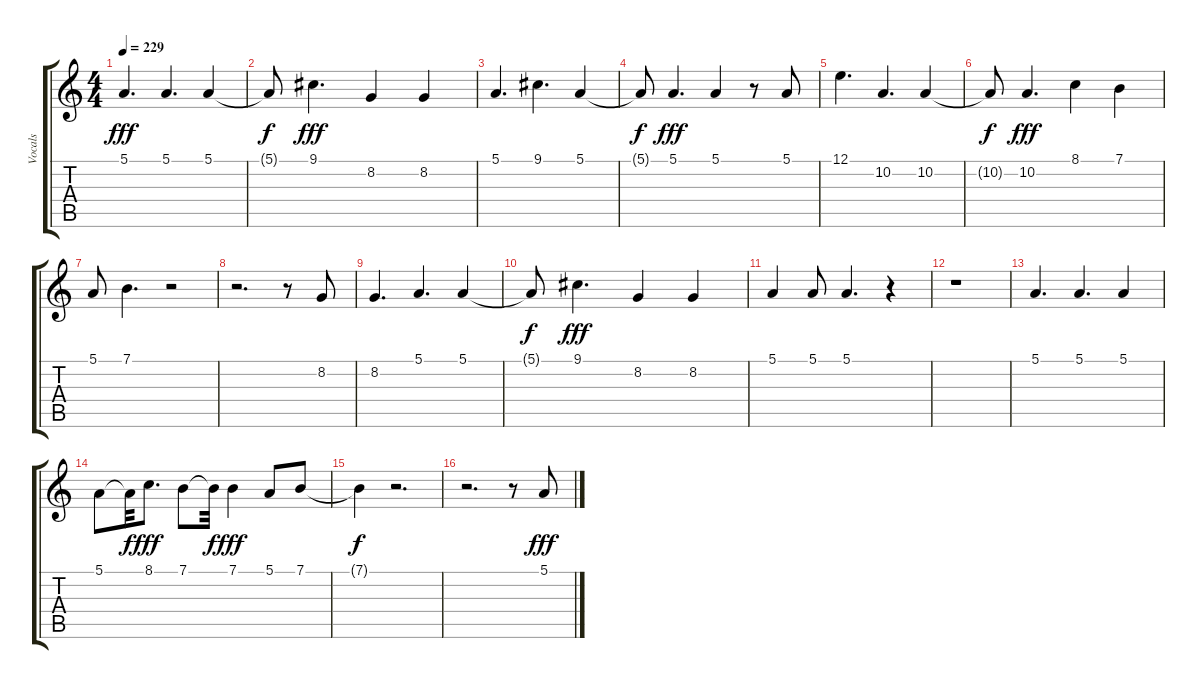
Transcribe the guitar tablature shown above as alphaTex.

\track ("Vocals" "Vocals") {instrument pad3polysynth}
\staff {score tabs}
\tuning (E4 B3 G3 D3 A2 E2) {hide}
\ts (4 4)
\tempo 229
\clef g2
\ks c
5.1.4{d dy fff} 5.1.4{d} 5.1.4 |
5.1{t}.8{dy f} 9.1.4{d dy fff} 8.2.4 8.2.4 |
5.1.4{d} 9.1.4{d} 5.1.4 |
5.1{t}.8{dy f} 5.1.4{d dy fff} 5.1.4 r.8 5.1.8 |
12.1.4{d} 10.2.4{d} 10.2.4 |
10.2{t}.8{dy f} 10.2.4{d dy fff} 8.1.4 7.1.4 |
5.1.8 7.1.4{d} r.2 |
r.2{d} r.8 8.2.8 |
8.2.4{d} 5.1.4{d} 5.1.4 |
5.1{t}.8{dy f} 9.1.4{d dy fff} 8.2.4 8.2.4 |
5.1.4 5.1.8 5.1.4{d} r.4 |
r.1 |
5.1.4{d} 5.1.4{d} 5.1.4 |
5.1.8 5.1{t}.32{dy f} 8.1.8{d dy fff} 7.1.8 7.1{t}.32{dy f} 7.1.4{dy fff} 5.1.8 7.1.8 |
7.1{t}.4{dy f} r.2{d} |
r.2{d} r.8 5.1.8{dy fff}
